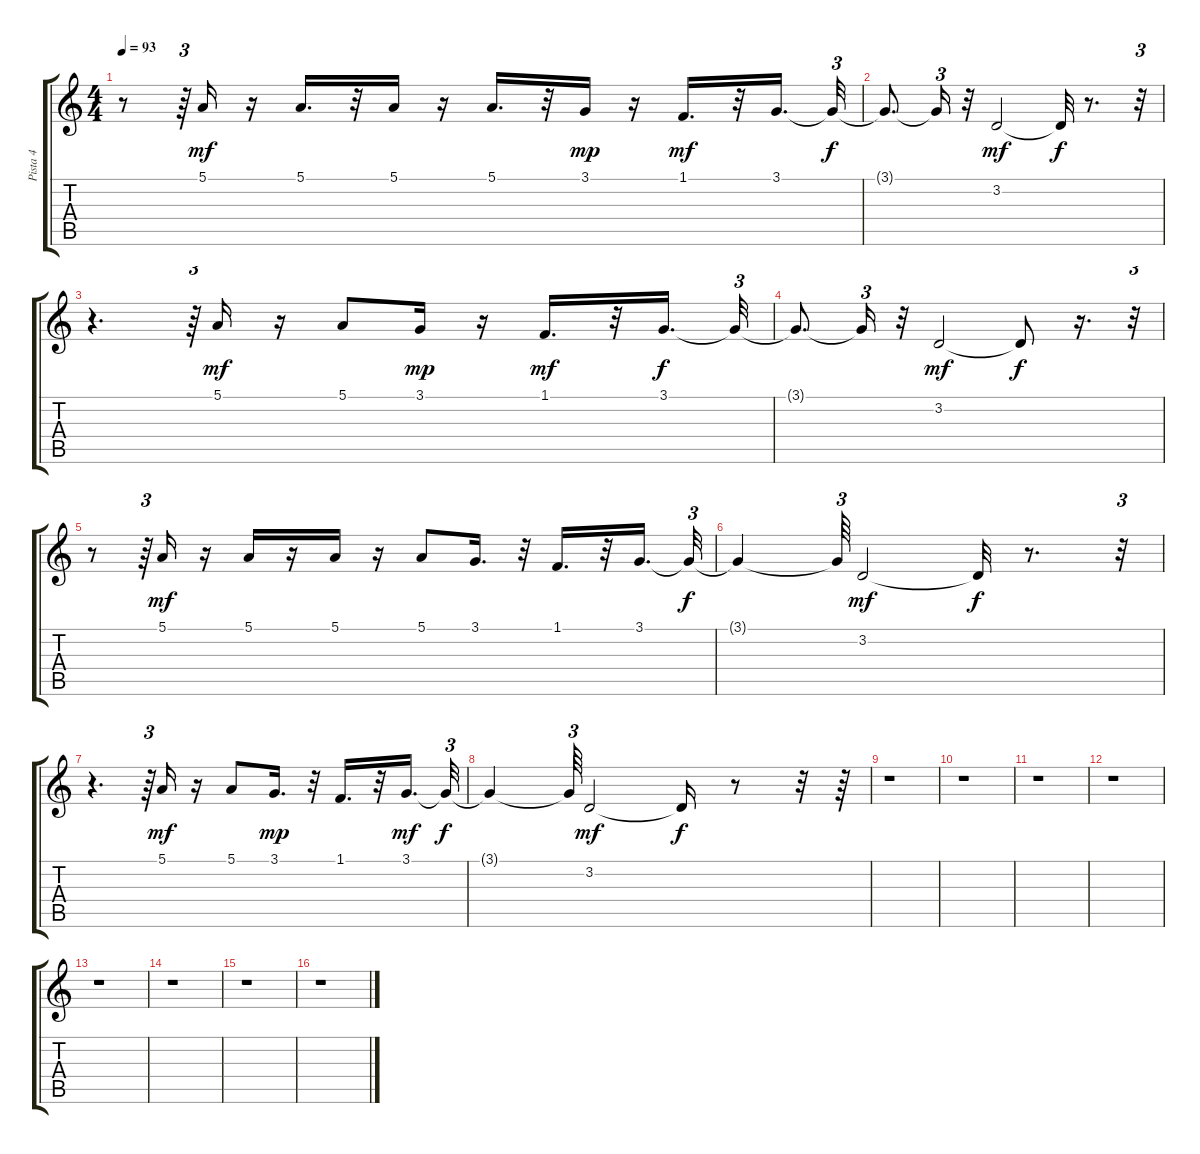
\track ("Pista 4" "Pista 4") {instrument oboe}
\staff {score tabs}
\tuning (E4 B3 G3 D3 A2 E2) {hide}
\ts (4 4)
\tempo 93
\clef g2
\ks c
r.8{dy f} r.64{tu (3 2)} 5.1.16{dy mf} r.16 5.1.16{d} r.32 5.1.16 r.16 5.1.16{d} r.32 3.1.16{dy mp} r.16 1.1.16{d dy mf} r.32 3.1.16{d} 3.1{t}.32{tu (3 2) dy f} |
3.1{t}.8{d} 3.1{t}.16{tu (3 2)} r.32 3.2.2{dy mf} 3.2{t}.32{dy f} r.8{d} r.32{tu (3 2)} |
r.4{d} r.64{tu (3 2)} 5.1.16{dy mf} r.16 5.1.8 3.1.16{dy mp} r.16 1.1.16{d dy mf} r.32 3.1.16{d dy f} 3.1{t}.32{tu (3 2)} |
3.1{t}.8{d} 3.1{t}.16{tu (3 2)} r.32 3.2.2{dy mf} 3.2{t}.8{dy f} r.16{d} r.32{tu (3 2)} |
r.8 r.64{tu (3 2)} 5.1.16{dy mf} r.16 5.1.16 r.16 5.1.16 r.16 5.1.8 3.1.16{d} r.32 1.1.16{d} r.32 3.1.16{d} 3.1{t}.32{tu (3 2) dy f} |
3.1{t}.4 3.1{t}.64{tu (3 2)} 3.2.2{dy mf} 3.2{t}.32{dy f} r.8{d} r.32{tu (3 2)} |
r.4{d} r.64{tu (3 2)} 5.1.16{dy mf} r.16 5.1.8 3.1.16{d dy mp} r.32 1.1.16{d} r.32 3.1.16{d dy mf} 3.1{t}.32{tu (3 2) dy f} |
3.1{t}.4 3.1{t}.64{tu (3 2)} 3.2.2{dy mf} 3.2{t}.16{dy f} r.8 r.32 r.64 |
r.1 |
r.1 |
r.1 |
r.1 |
r.1 |
r.1 |
r.1 |
r.1
